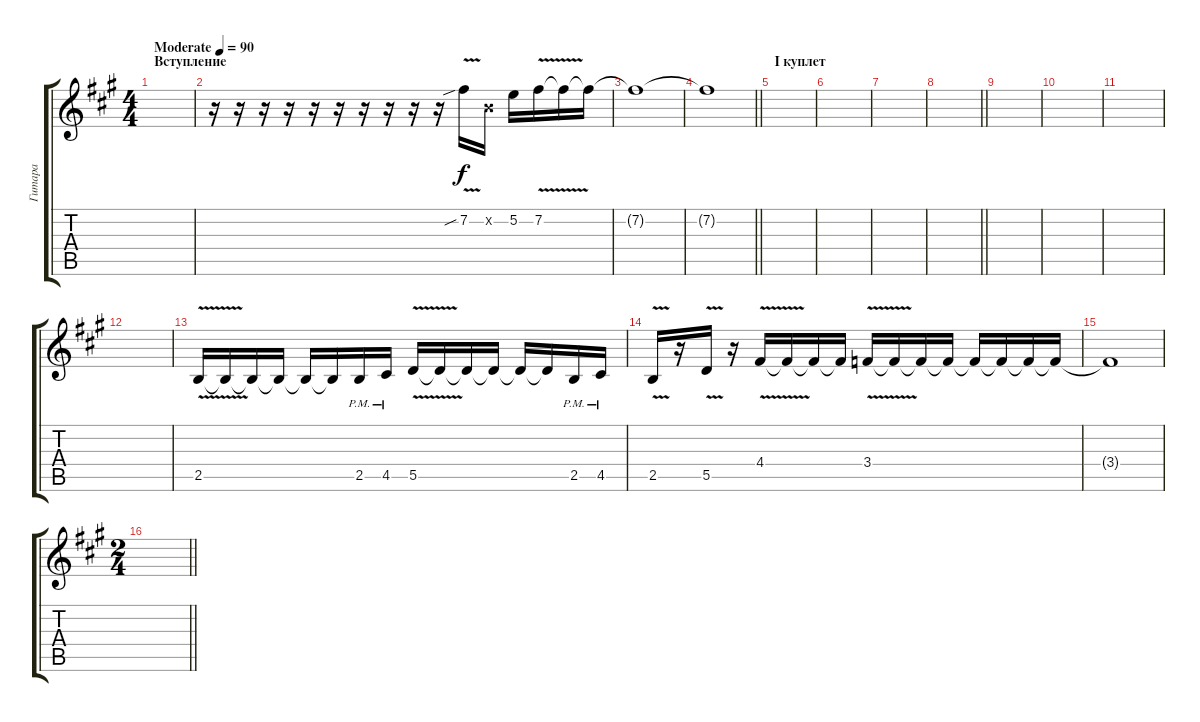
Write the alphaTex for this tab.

\track ("Гитара" "Гитара") {instrument distortionguitar}
\staff {score tabs}
\tuning (E4 B3 G3 D3 A2 E2) {hide}
\ts (4 4)
\section ("" "Вступление")
\tempo (90 "Moderate")
\clef g2
\ks f#minor
|
r.16 r.16 r.16 r.16 r.16 r.16 r.16 r.16 r.16 r.16 7.2{v sib}.16 0.2{x}.16 5.2.16 7.2{v}.16 7.2{t}.16 7.2{t}.16 |
7.2{t}.1 |
\barLineRight lightlight
7.2{t}.1{volume 0} |
\section ("" "I куплет")
|
|
|
\barLineRight lightlight
|
|
|
|
|
2.5{v}.16{volume 13} 2.5{t}.16 2.5{t}.16 2.5{t}.16 2.5{t}.16 2.5{t}.16 2.5{pm}.16 4.5{pm}.16 5.5{v}.16 5.5{t}.16 5.5{t}.16 5.5{t}.16 5.5{t}.16 5.5{t}.16 2.5{pm}.16 4.5{pm}.16 |
2.5{v}.16 r.16 5.5{v}.16 r.16 4.4{v}.16 4.4{t}.16 4.4{t}.16 4.4{t}.16 3.4{v}.16 3.4{t}.16 3.4{t}.16 3.4{t}.16 3.4{t}.16 3.4{t}.16 3.4{t}.16 3.4{t}.16 |
3.4{t}.1 |
\ts (2 4)
\barLineRight lightlight
